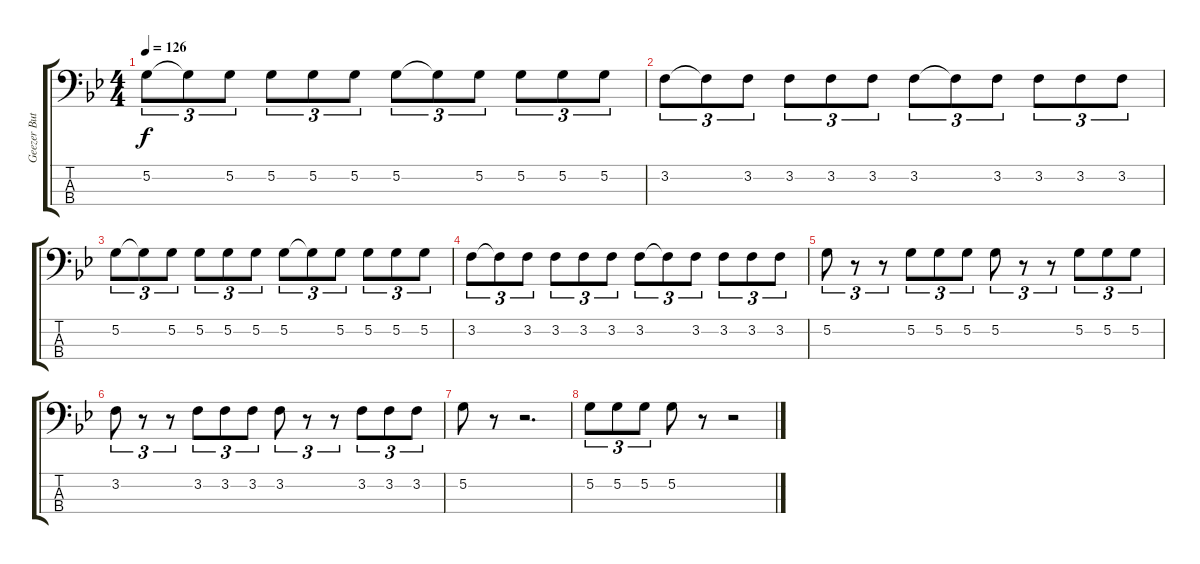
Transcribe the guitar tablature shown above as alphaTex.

\track ("Geezer Butler" "Geezer But") {instrument electricbassfinger}
\staff {score tabs}
\tuning (G2 D2 A1 E1) {hide}
\ts (4 4)
\tempo 126
\clef f4
\ks bb
5.2.8{tu (3 2) dy f} 5.2{t}.8{tu (3 2)} 5.2.8{tu (3 2)} 5.2.8{tu (3 2)} 5.2.8{tu (3 2)} 5.2.8{tu (3 2)} 5.2.8{tu (3 2)} 5.2{t}.8{tu (3 2)} 5.2.8{tu (3 2)} 5.2.8{tu (3 2)} 5.2.8{tu (3 2)} 5.2.8{tu (3 2)} |
3.2.8{tu (3 2)} 3.2{t}.8{tu (3 2)} 3.2.8{tu (3 2)} 3.2.8{tu (3 2)} 3.2.8{tu (3 2)} 3.2.8{tu (3 2)} 3.2.8{tu (3 2)} 3.2{t}.8{tu (3 2)} 3.2.8{tu (3 2)} 3.2.8{tu (3 2)} 3.2.8{tu (3 2)} 3.2.8{tu (3 2)} |
5.2.8{tu (3 2)} 5.2{t}.8{tu (3 2)} 5.2.8{tu (3 2)} 5.2.8{tu (3 2)} 5.2.8{tu (3 2)} 5.2.8{tu (3 2)} 5.2.8{tu (3 2)} 5.2{t}.8{tu (3 2)} 5.2.8{tu (3 2)} 5.2.8{tu (3 2)} 5.2.8{tu (3 2)} 5.2.8{tu (3 2)} |
3.2.8{tu (3 2)} 3.2{t}.8{tu (3 2)} 3.2.8{tu (3 2)} 3.2.8{tu (3 2)} 3.2.8{tu (3 2)} 3.2.8{tu (3 2)} 3.2.8{tu (3 2)} 3.2{t}.8{tu (3 2)} 3.2.8{tu (3 2)} 3.2.8{tu (3 2)} 3.2.8{tu (3 2)} 3.2.8{tu (3 2)} |
5.2.8{tu (3 2)} r.8{tu (3 2)} r.8{tu (3 2)} 5.2.8{tu (3 2)} 5.2.8{tu (3 2)} 5.2.8{tu (3 2)} 5.2.8{tu (3 2)} r.8{tu (3 2)} r.8{tu (3 2)} 5.2.8{tu (3 2)} 5.2.8{tu (3 2)} 5.2.8{tu (3 2)} |
3.2.8{tu (3 2)} r.8{tu (3 2)} r.8{tu (3 2)} 3.2.8{tu (3 2)} 3.2.8{tu (3 2)} 3.2.8{tu (3 2)} 3.2.8{tu (3 2)} r.8{tu (3 2)} r.8{tu (3 2)} 3.2.8{tu (3 2)} 3.2.8{tu (3 2)} 3.2.8{tu (3 2)} |
5.2.8 r.8 r.2{d} |
5.2.8{tu (3 2)} 5.2.8{tu (3 2)} 5.2.8{tu (3 2)} 5.2.8 r.8 r.2
